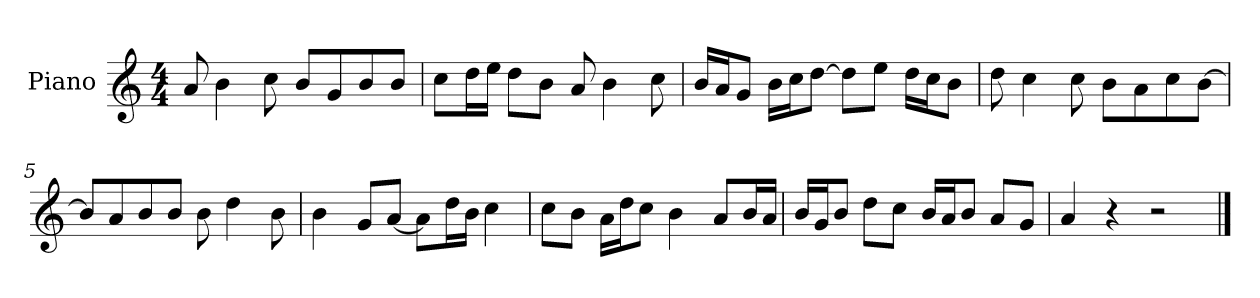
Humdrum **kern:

**kern
*part1
*staff1
*I"Piano
*I'P-no
*clefG2
*k[]
*M4/4
*MM90
=1
8a/
4b\
8cc\
8b/L
8g/
8b/
8b/J
=2
8cc\L
16dd\L
16ee\JJ
8dd\L
8b\J
8a/
4b\
8cc\
=3
16b/LL
16a/J
8g/J
16b\LL
16cc\J
[8dd\J
8dd\L]
8ee\J
16dd\LL
16cc\J
8b\J
=4
8dd\
4cc\
8cc\
8b\L
8a\
8cc\
[8b\J
=5
8b/L]
8a/
8b/
8b/J
8b\
4dd\
8b\
!!LO:LB:g=z
=6
4b\
8g/L
[8a/J
8a\L]
16dd\L
16b\JJ
4cc\
=7
8cc\L
8b\J
16a\LL
16dd\J
8cc\J
4b\
8a/L
16b/L
16a/JJ
=8
16b/LL
16g/J
8b/J
8dd\L
8cc\J
16b/LL
16a/J
8b/J
8a/L
8g/J
=9
4a/
4r
2r
==
*-
